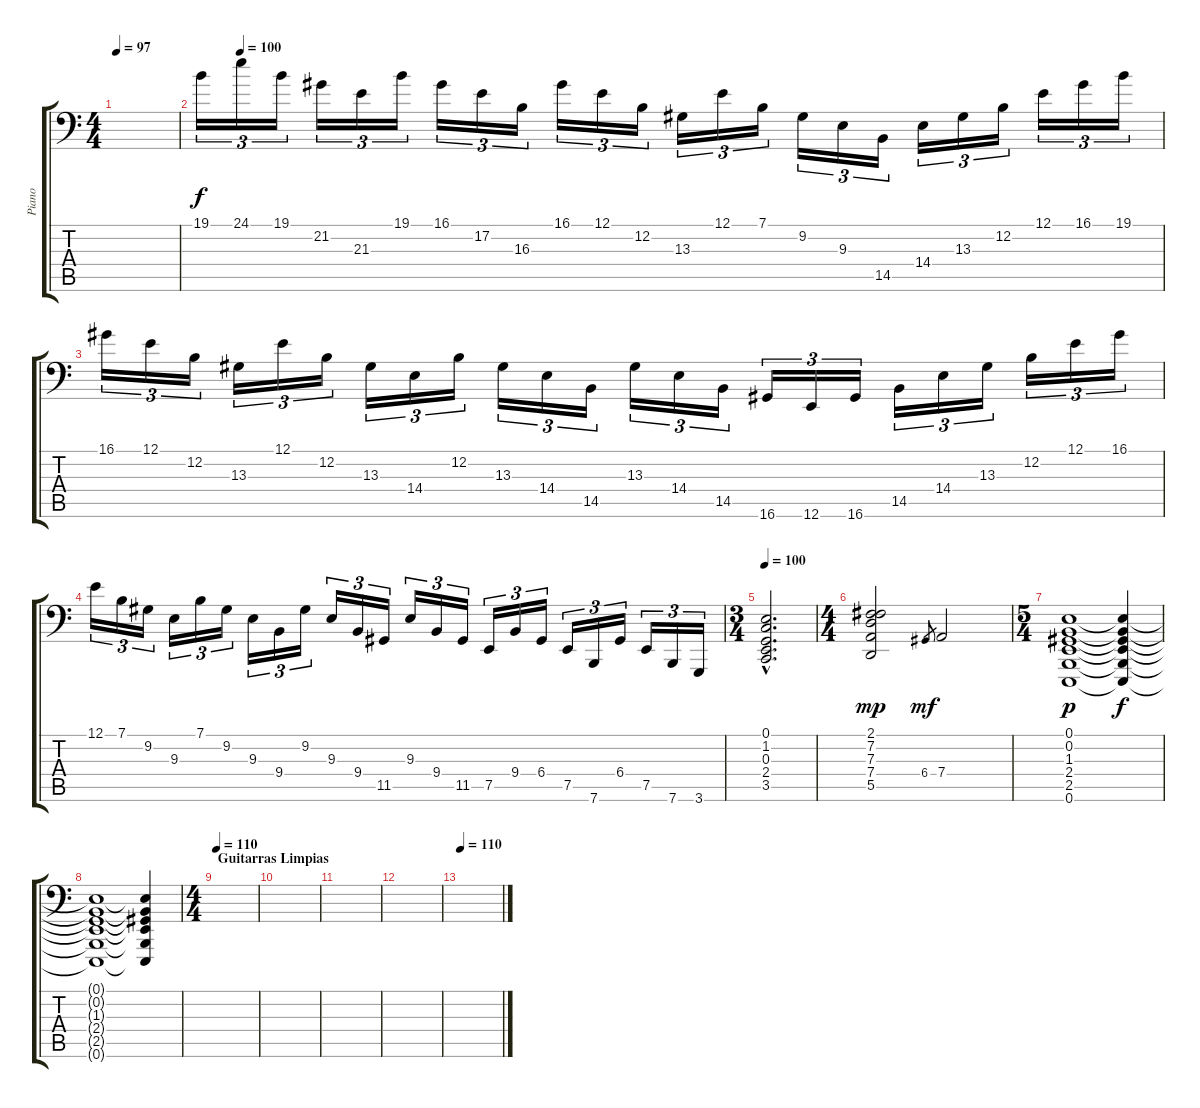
\track ("Piano" "Piano") {instrument acousticgrandpiano}
\staff {score tabs}
\tuning (E3 B2 G2 D2 A1 E1) {hide}
\ts (4 4)
\tempo 97
\clef f4
\ks c
|
\tempo (100 0.041666666666666664)
19.1.16{tu (3 2) dy f} 24.1.16{tu (3 2)} 19.1.16{tu (3 2)} 21.2.16{tu (3 2)} 21.3.16{tu (3 2)} 19.1.16{tu (3 2)} 16.1.16{tu (3 2)} 17.2.16{tu (3 2)} 16.3.16{tu (3 2)} 16.1.16{tu (3 2)} 12.1.16{tu (3 2)} 12.2.16{tu (3 2)} 13.3.16{tu (3 2)} 12.1.16{tu (3 2)} 7.1.16{tu (3 2)} 9.2.16{tu (3 2)} 9.3.16{tu (3 2)} 14.5.16{tu (3 2)} 14.4.16{tu (3 2)} 13.3.16{tu (3 2)} 12.2.16{tu (3 2)} 12.1.16{tu (3 2)} 16.1.16{tu (3 2)} 19.1.16{tu (3 2)} |
16.1.16{tu (3 2)} 12.1.16{tu (3 2)} 12.2.16{tu (3 2)} 13.3.16{tu (3 2)} 12.1.16{tu (3 2)} 12.2.16{tu (3 2)} 13.3.16{tu (3 2)} 14.4.16{tu (3 2)} 12.2.16{tu (3 2)} 13.3.16{tu (3 2)} 14.4.16{tu (3 2)} 14.5.16{tu (3 2)} 13.3.16{tu (3 2)} 14.4.16{tu (3 2)} 14.5.16{tu (3 2)} 16.6.16{tu (3 2)} 12.6.16{tu (3 2)} 16.6.16{tu (3 2)} 14.5.16{tu (3 2)} 14.4.16{tu (3 2)} 13.3.16{tu (3 2)} 12.2.16{tu (3 2)} 12.1.16{tu (3 2)} 16.1.16{tu (3 2)} |
12.1.16{tu (3 2)} 7.1.16{tu (3 2)} 9.2.16{tu (3 2)} 9.3.16{tu (3 2)} 7.1.16{tu (3 2)} 9.2.16{tu (3 2)} 9.3.16{tu (3 2)} 9.4.16{tu (3 2)} 9.2.16{tu (3 2)} 9.3.16{tu (3 2)} 9.4.16{tu (3 2)} 11.5.16{tu (3 2)} 9.3.16{tu (3 2)} 9.4.16{tu (3 2)} 11.5.16{tu (3 2)} 7.5.16{tu (3 2)} 9.4.16{tu (3 2)} 6.4.16{tu (3 2)} 7.5.16{tu (3 2)} 7.6.16{tu (3 2)} 6.4.16{tu (3 2)} 7.5.16{tu (3 2)} 7.6.16{tu (3 2)} 3.6.16{tu (3 2)} |
\ts (3 4)
\tempo 100
(0.1{hac} 1.2{hac} 0.3{hac} 2.4{hac} 3.5{hac}).2{d} |
\ts (4 4)
(2.1 7.2 7.3 7.4 5.5).2{dy mp} 6.4.8{gr dy mf} 7.4.2 |
\ts (5 4)
(0.1 0.2 1.3 2.4 2.5 0.6).1{dy p} (0.1{t} 0.2{t} 1.3{t} 2.4{t} 2.5{t} 0.6{t}).4{dy f} |
(0.1{t} 0.2{t} 1.3{t} 2.4{t} 2.5{t} 0.6{t}).1 (0.1{t} 0.2{t} 1.3{t} 2.4{t} 2.5{t} 0.6{t}).4 |
\ts (4 4)
\section ("" "Guitarras Limpias")
\tempo 110
|
|
|
|
\tempo 110
